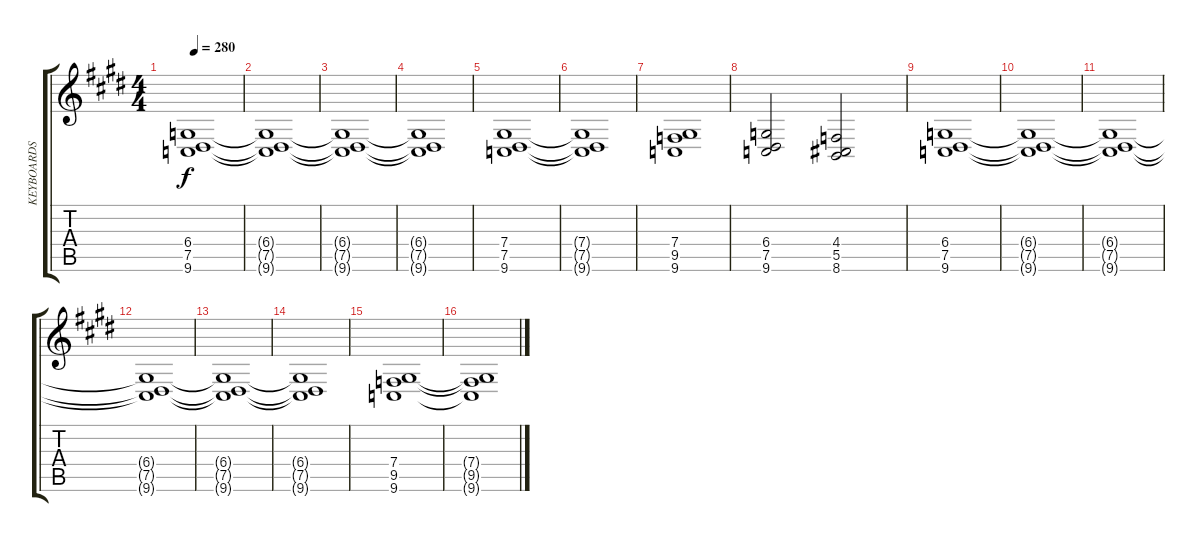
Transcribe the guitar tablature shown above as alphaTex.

\track ("KEYBOARDS" "KEYBOARDS") {instrument synthstrings1 bank 1}
\staff {score tabs}
\tuning (Eb4 Bb3 Gb3 Db3 Ab2 Eb2) {hide}
\ts (4 4)
\tempo 280
\clef g2
\ks c#minor
(6.4 7.5 9.6).1{dy f} |
(6.4{t} 7.5{t} 9.6{t}).1 |
(6.4{t} 7.5{t} 9.6{t}).1 |
(6.4{t} 7.5{t} 9.6{t}).1 |
(7.4 7.5 9.6).1 |
(7.4{t} 7.5{t} 9.6{t}).1 |
(7.4 9.5 9.6).1 |
(6.4 7.5 9.6).2 (4.4 5.5 8.6).2 |
(6.4 7.5 9.6).1 |
(6.4{t} 7.5{t} 9.6{t}).1 |
(6.4{t} 7.5{t} 9.6{t}).1 |
(6.4{t} 7.5{t} 9.6{t}).1 |
(6.4{t} 7.5{t} 9.6{t}).1 |
(6.4{t} 7.5{t} 9.6{t}).1 |
(7.4 9.5 9.6).1 |
(7.4{t} 9.5{t} 9.6{t}).1
